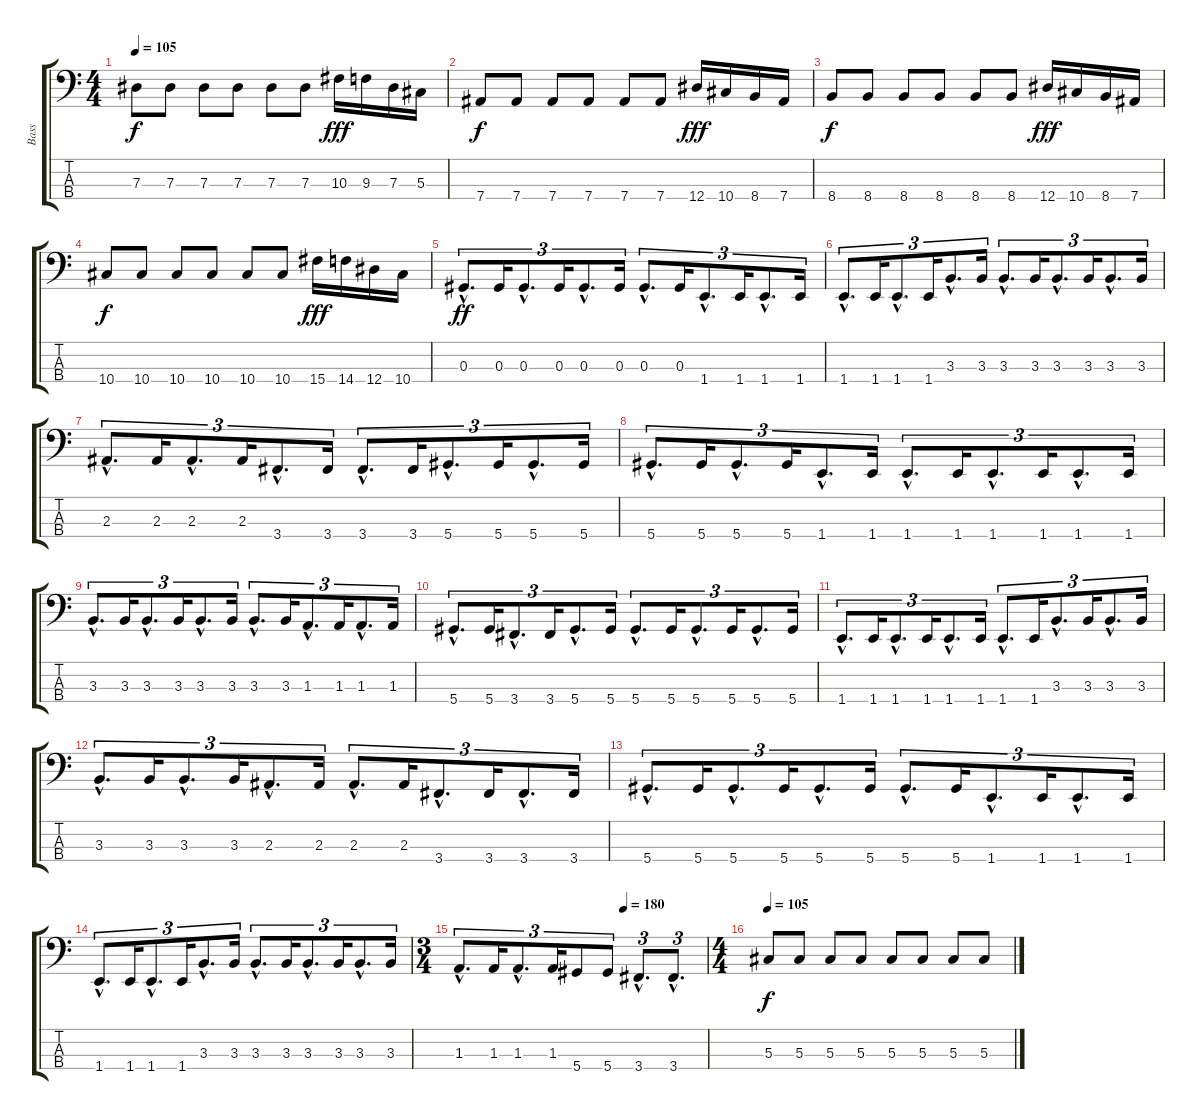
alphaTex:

\track ("Bass" "Bass") {instrument electricbassfinger}
\staff {score tabs}
\tuning (Gb2 Db2 Ab1 Eb1) {hide}
\ts (4 4)
\tempo 105
\clef f4
\ks c
7.3.8{dy f} 7.3.8 7.3.8 7.3.8 7.3.8 7.3.8 10.3.16{dy fff} 9.3.16 7.3.16 5.3.16 |
7.4.8{dy f} 7.4.8 7.4.8 7.4.8 7.4.8 7.4.8 12.4.16{dy fff} 10.4.16 8.4.16 7.4.16 |
8.4.8{dy f} 8.4.8 8.4.8 8.4.8 8.4.8 8.4.8 12.4.16{dy fff} 10.4.16 8.4.16 7.4.16 |
10.4.8{dy f} 10.4.8 10.4.8 10.4.8 10.4.8 10.4.8 15.4.16{dy fff} 14.4.16 12.4.16 10.4.16 |
0.3{hac}.8{d tu (3 2) dy ff} 0.3.16{tu (3 2)} 0.3{hac}.8{d tu (3 2)} 0.3.16{tu (3 2)} 0.3{hac}.8{d tu (3 2)} 0.3.16{tu (3 2)} 0.3{hac}.8{d tu (3 2)} 0.3.16{tu (3 2)} 1.4{hac}.8{d tu (3 2)} 1.4.16{tu (3 2)} 1.4{hac}.8{d tu (3 2)} 1.4.16{tu (3 2)} |
1.4{hac}.8{d tu (3 2)} 1.4.16{tu (3 2)} 1.4{hac}.8{d tu (3 2)} 1.4.16{tu (3 2)} 3.3{hac}.8{d tu (3 2)} 3.3.16{tu (3 2)} 3.3{hac}.8{d tu (3 2)} 3.3.16{tu (3 2)} 3.3{hac}.8{d tu (3 2)} 3.3.16{tu (3 2)} 3.3{hac}.8{d tu (3 2)} 3.3.16{tu (3 2)} |
2.3{hac}.8{d tu (3 2)} 2.3.16{tu (3 2)} 2.3{hac}.8{d tu (3 2)} 2.3.16{tu (3 2)} 3.4{hac}.8{d tu (3 2)} 3.4.16{tu (3 2)} 3.4{hac}.8{d tu (3 2)} 3.4.16{tu (3 2)} 5.4{hac}.8{d tu (3 2)} 5.4.16{tu (3 2)} 5.4{hac}.8{d tu (3 2)} 5.4.16{tu (3 2)} |
5.4{hac}.8{d tu (3 2)} 5.4.16{tu (3 2)} 5.4{hac}.8{d tu (3 2)} 5.4.16{tu (3 2)} 1.4{hac}.8{d tu (3 2)} 1.4.16{tu (3 2)} 1.4{hac}.8{d tu (3 2)} 1.4.16{tu (3 2)} 1.4{hac}.8{d tu (3 2)} 1.4.16{tu (3 2)} 1.4{hac}.8{d tu (3 2)} 1.4.16{tu (3 2)} |
3.3{hac}.8{d tu (3 2)} 3.3.16{tu (3 2)} 3.3{hac}.8{d tu (3 2)} 3.3.16{tu (3 2)} 3.3{hac}.8{d tu (3 2)} 3.3.16{tu (3 2)} 3.3{hac}.8{d tu (3 2)} 3.3.16{tu (3 2)} 1.3{hac}.8{d tu (3 2)} 1.3.16{tu (3 2)} 1.3{hac}.8{d tu (3 2)} 1.3.16{tu (3 2)} |
5.4{hac}.8{d tu (3 2)} 5.4.16{tu (3 2)} 3.4{hac}.8{d tu (3 2)} 3.4.16{tu (3 2)} 5.4{hac}.8{d tu (3 2)} 5.4.16{tu (3 2)} 5.4{hac}.8{d tu (3 2)} 5.4.16{tu (3 2)} 5.4{hac}.8{d tu (3 2)} 5.4.16{tu (3 2)} 5.4{hac}.8{d tu (3 2)} 5.4.16{tu (3 2)} |
1.4{hac}.8{d tu (3 2)} 1.4.16{tu (3 2)} 1.4{hac}.8{d tu (3 2)} 1.4.16{tu (3 2)} 1.4{hac}.8{d tu (3 2)} 1.4.16{tu (3 2)} 1.4{hac}.8{d tu (3 2)} 1.4.16{tu (3 2)} 3.3{hac}.8{d tu (3 2)} 3.3.16{tu (3 2)} 3.3{hac}.8{d tu (3 2)} 3.3.16{tu (3 2)} |
3.3{hac}.8{d tu (3 2)} 3.3.16{tu (3 2)} 3.3{hac}.8{d tu (3 2)} 3.3.16{tu (3 2)} 2.3{hac}.8{d tu (3 2)} 2.3.16{tu (3 2)} 2.3{hac}.8{d tu (3 2)} 2.3.16{tu (3 2)} 3.4{hac}.8{d tu (3 2)} 3.4.16{tu (3 2)} 3.4{hac}.8{d tu (3 2)} 3.4.16{tu (3 2)} |
5.4{hac}.8{d tu (3 2)} 5.4.16{tu (3 2)} 5.4{hac}.8{d tu (3 2)} 5.4.16{tu (3 2)} 5.4{hac}.8{d tu (3 2)} 5.4.16{tu (3 2)} 5.4{hac}.8{d tu (3 2)} 5.4.16{tu (3 2)} 1.4{hac}.8{d tu (3 2)} 1.4.16{tu (3 2)} 1.4{hac}.8{d tu (3 2)} 1.4.16{tu (3 2)} |
1.4{hac}.8{d tu (3 2)} 1.4.16{tu (3 2)} 1.4{hac}.8{d tu (3 2)} 1.4.16{tu (3 2)} 3.3{hac}.8{d tu (3 2)} 3.3.16{tu (3 2)} 3.3{hac}.8{d tu (3 2)} 3.3.16{tu (3 2)} 3.3{hac}.8{d tu (3 2)} 3.3.16{tu (3 2)} 3.3{hac}.8{d tu (3 2)} 3.3.16{tu (3 2)} |
\ts (3 4)
\tempo (180 0.6666666666666666)
1.3{hac}.8{d tu (3 2)} 1.3.16{tu (3 2)} 1.3{hac}.8{d tu (3 2)} 1.3.16{tu (3 2)} 5.4.8{tu (3 2)} 5.4.8{tu (3 2)} 3.4{hac}.8{d tu (3 2)} 3.4{hac}.8{d tu (3 2)} |
\ts (4 4)
\tempo 105
5.3.8{dy f} 5.3.8 5.3.8 5.3.8 5.3.8 5.3.8 5.3.8 5.3.8
